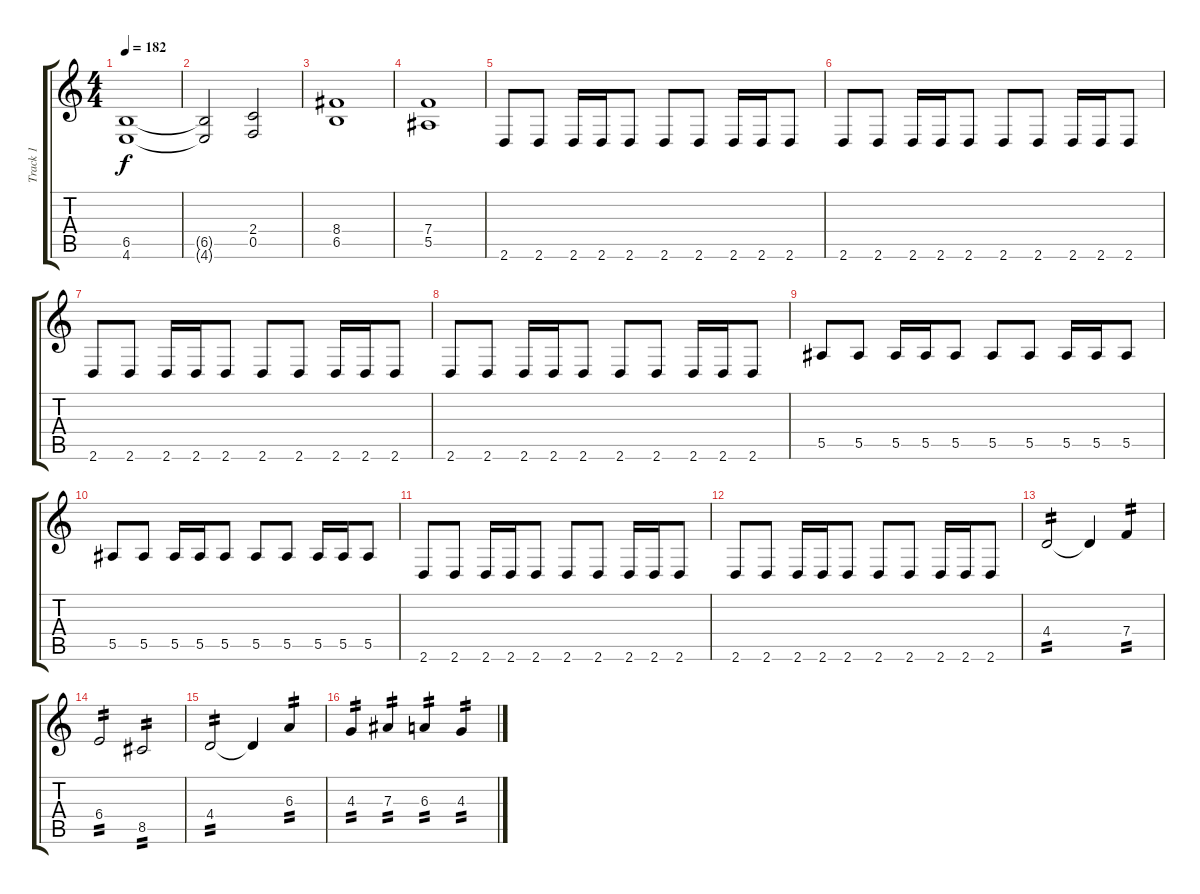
\track ("Track 1" "Track 1") {instrument distortionguitar}
\staff {score tabs}
\tuning (C4 G3 Eb3 Bb2 F2 C2) {hide}
\ts (4 4)
\tempo 182
\clef g2
\ks c
(6.5 4.6).1{dy f} |
(6.5{t} 4.6{t}).2 (2.4 0.5).2 |
(8.4 6.5).1 |
(7.4 5.5).1 |
2.6.8 2.6.8 2.6.16 2.6.16 2.6.8 2.6.8 2.6.8 2.6.16 2.6.16 2.6.8 |
2.6.8 2.6.8 2.6.16 2.6.16 2.6.8 2.6.8 2.6.8 2.6.16 2.6.16 2.6.8 |
2.6.8 2.6.8 2.6.16 2.6.16 2.6.8 2.6.8 2.6.8 2.6.16 2.6.16 2.6.8 |
2.6.8 2.6.8 2.6.16 2.6.16 2.6.8 2.6.8 2.6.8 2.6.16 2.6.16 2.6.8 |
5.5.8 5.5.8 5.5.16 5.5.16 5.5.8 5.5.8 5.5.8 5.5.16 5.5.16 5.5.8 |
5.5.8 5.5.8 5.5.16 5.5.16 5.5.8 5.5.8 5.5.8 5.5.16 5.5.16 5.5.8 |
2.6.8 2.6.8 2.6.16 2.6.16 2.6.8 2.6.8 2.6.8 2.6.16 2.6.16 2.6.8 |
2.6.8 2.6.8 2.6.16 2.6.16 2.6.8 2.6.8 2.6.8 2.6.16 2.6.16 2.6.8 |
4.4.2{tp 2} 4.4{t}.4 7.4.4{tp 2} |
6.4.2{tp 2} 8.5.2{tp 2} |
4.4.2{tp 2} 4.4{t}.4 6.3.4{tp 2} |
4.3.4{tp 2} 7.3.4{tp 2} 6.3.4{tp 2} 4.3.4{tp 2}
